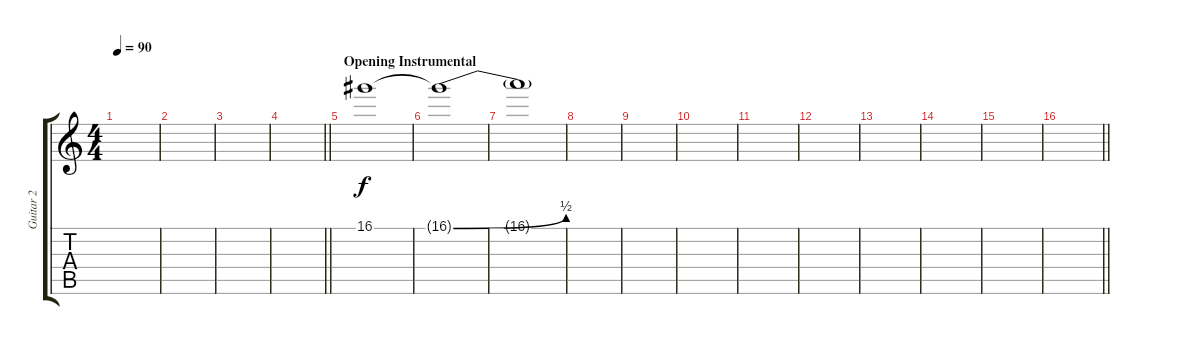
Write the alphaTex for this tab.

\track ("Guitar 2" "Guitar 2") {instrument distortionguitar}
\staff {score tabs}
\tuning (E4 B3 G3 D3 A2 E2) {hide}
\ts (4 4)
\tempo 90
\clef g2
\ks c
|
|
|
\barLineRight lightlight
|
\section ("" "Opening Instrumental")
16.1.1 |
16.1{be (bend 0 0 60 2) t}.1 |
16.1{t}.1{volume 0} |
|
|
|
|
|
|
|
|
\barLineRight lightlight
